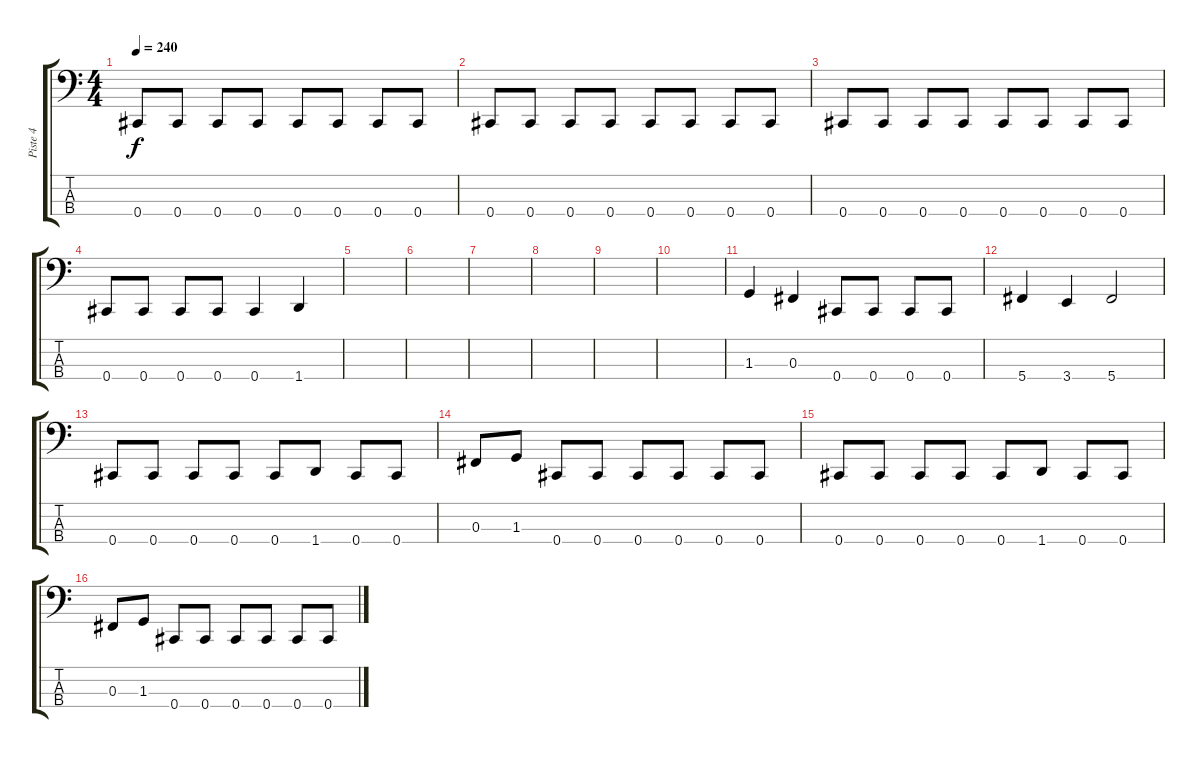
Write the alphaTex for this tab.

\track ("Piste 4" "Piste 4") {instrument electricbassfinger}
\staff {score tabs}
\tuning (E2 B1 Gb1 Db1) {hide}
\ts (4 4)
\tempo 240
\clef f4
\ks c
0.4.8{dy f} 0.4.8 0.4.8 0.4.8 0.4.8 0.4.8 0.4.8 0.4.8 |
0.4.8 0.4.8 0.4.8 0.4.8 0.4.8 0.4.8 0.4.8 0.4.8 |
0.4.8 0.4.8 0.4.8 0.4.8 0.4.8 0.4.8 0.4.8 0.4.8 |
0.4.8 0.4.8 0.4.8 0.4.8 0.4.4 1.4.4 |
|
|
|
|
|
|
1.3.4 0.3.4 0.4.8 0.4.8 0.4.8 0.4.8 |
5.4.4 3.4.4 5.4.2 |
0.4.8 0.4.8 0.4.8 0.4.8 0.4.8 1.4.8 0.4.8 0.4.8 |
0.3.8 1.3.8 0.4.8 0.4.8 0.4.8 0.4.8 0.4.8 0.4.8 |
0.4.8 0.4.8 0.4.8 0.4.8 0.4.8 1.4.8 0.4.8 0.4.8 |
0.3.8 1.3.8 0.4.8 0.4.8 0.4.8 0.4.8 0.4.8 0.4.8
